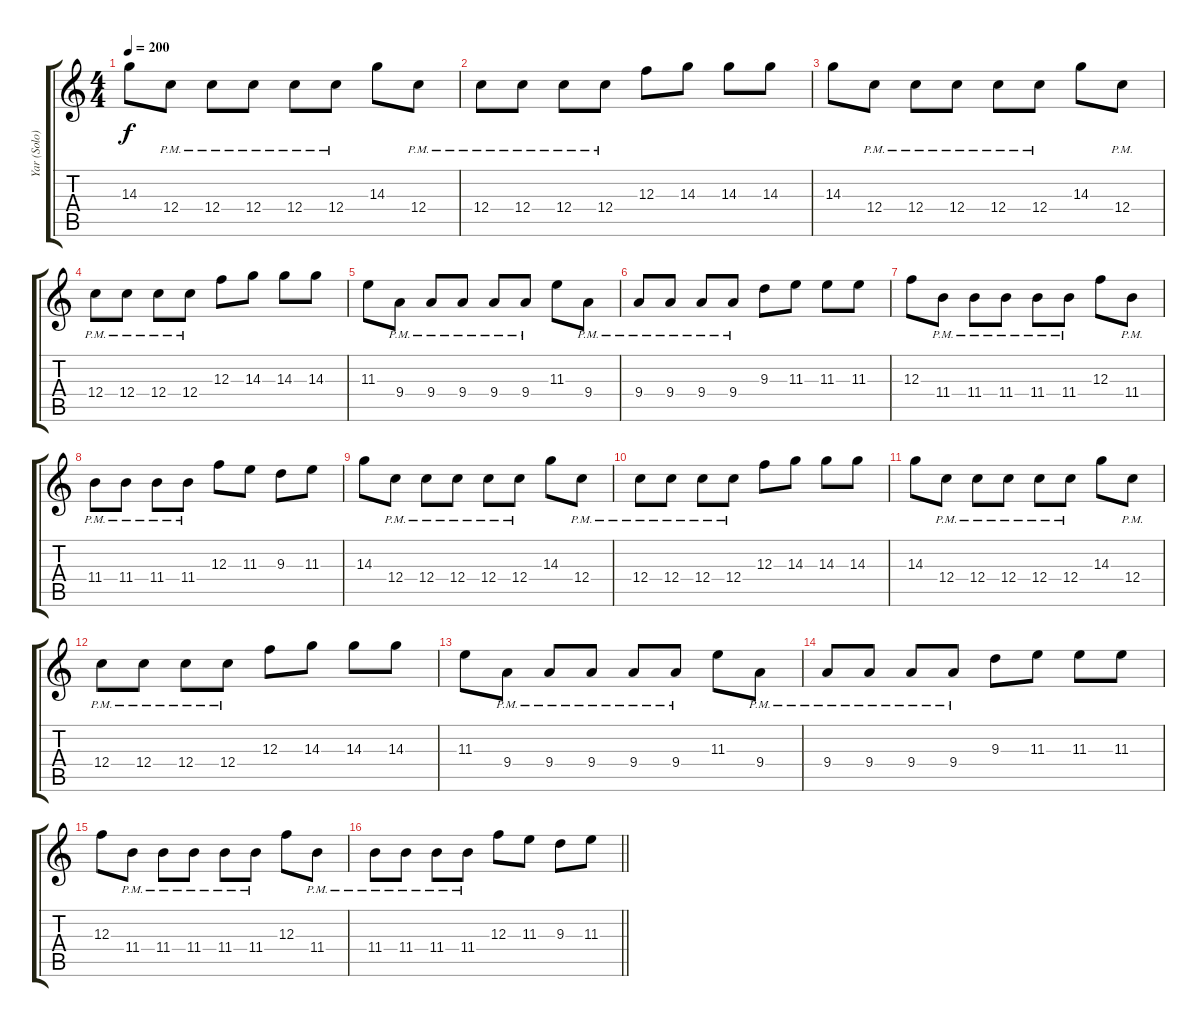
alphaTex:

\track ("Yar (Solo)" "Yar (Solo)") {instrument distortionguitar}
\staff {score tabs}
\tuning (D4 A3 F3 C3 G2 C2) {hide}
\ts (4 4)
\tempo 200
\clef g2
\ks c
14.3.8{dy f} 12.4{pm}.8 12.4{pm}.8 12.4{pm}.8 12.4{pm}.8 12.4{pm}.8 14.3.8 12.4{pm}.8 |
12.4{pm}.8 12.4{pm}.8 12.4{pm}.8 12.4{pm}.8 12.3.8 14.3.8 14.3.8 14.3.8 |
14.3.8 12.4{pm}.8 12.4{pm}.8 12.4{pm}.8 12.4{pm}.8 12.4{pm}.8 14.3.8 12.4{pm}.8 |
12.4{pm}.8 12.4{pm}.8 12.4{pm}.8 12.4{pm}.8 12.3.8 14.3.8 14.3.8 14.3.8 |
11.3.8 9.4{pm}.8 9.4{pm}.8 9.4{pm}.8 9.4{pm}.8 9.4{pm}.8 11.3.8 9.4{pm}.8 |
9.4{pm}.8 9.4{pm}.8 9.4{pm}.8 9.4{pm}.8 9.3.8 11.3.8 11.3.8 11.3.8 |
12.3.8 11.4{pm}.8 11.4{pm}.8 11.4{pm}.8 11.4{pm}.8 11.4{pm}.8 12.3.8 11.4{pm}.8 |
11.4{pm}.8 11.4{pm}.8 11.4{pm}.8 11.4{pm}.8 12.3.8 11.3.8 9.3.8 11.3.8 |
14.3.8 12.4{pm}.8 12.4{pm}.8 12.4{pm}.8 12.4{pm}.8 12.4{pm}.8 14.3.8 12.4{pm}.8 |
12.4{pm}.8 12.4{pm}.8 12.4{pm}.8 12.4{pm}.8 12.3.8 14.3.8 14.3.8 14.3.8 |
14.3.8 12.4{pm}.8 12.4{pm}.8 12.4{pm}.8 12.4{pm}.8 12.4{pm}.8 14.3.8 12.4{pm}.8 |
12.4{pm}.8 12.4{pm}.8 12.4{pm}.8 12.4{pm}.8 12.3.8 14.3.8 14.3.8 14.3.8 |
11.3.8 9.4{pm}.8 9.4{pm}.8 9.4{pm}.8 9.4{pm}.8 9.4{pm}.8 11.3.8 9.4{pm}.8 |
9.4{pm}.8 9.4{pm}.8 9.4{pm}.8 9.4{pm}.8 9.3.8 11.3.8 11.3.8 11.3.8 |
12.3.8 11.4{pm}.8 11.4{pm}.8 11.4{pm}.8 11.4{pm}.8 11.4{pm}.8 12.3.8 11.4{pm}.8 |
\barLineRight lightlight
11.4{pm}.8 11.4{pm}.8 11.4{pm}.8 11.4{pm}.8 12.3.8 11.3.8 9.3.8 11.3.8
